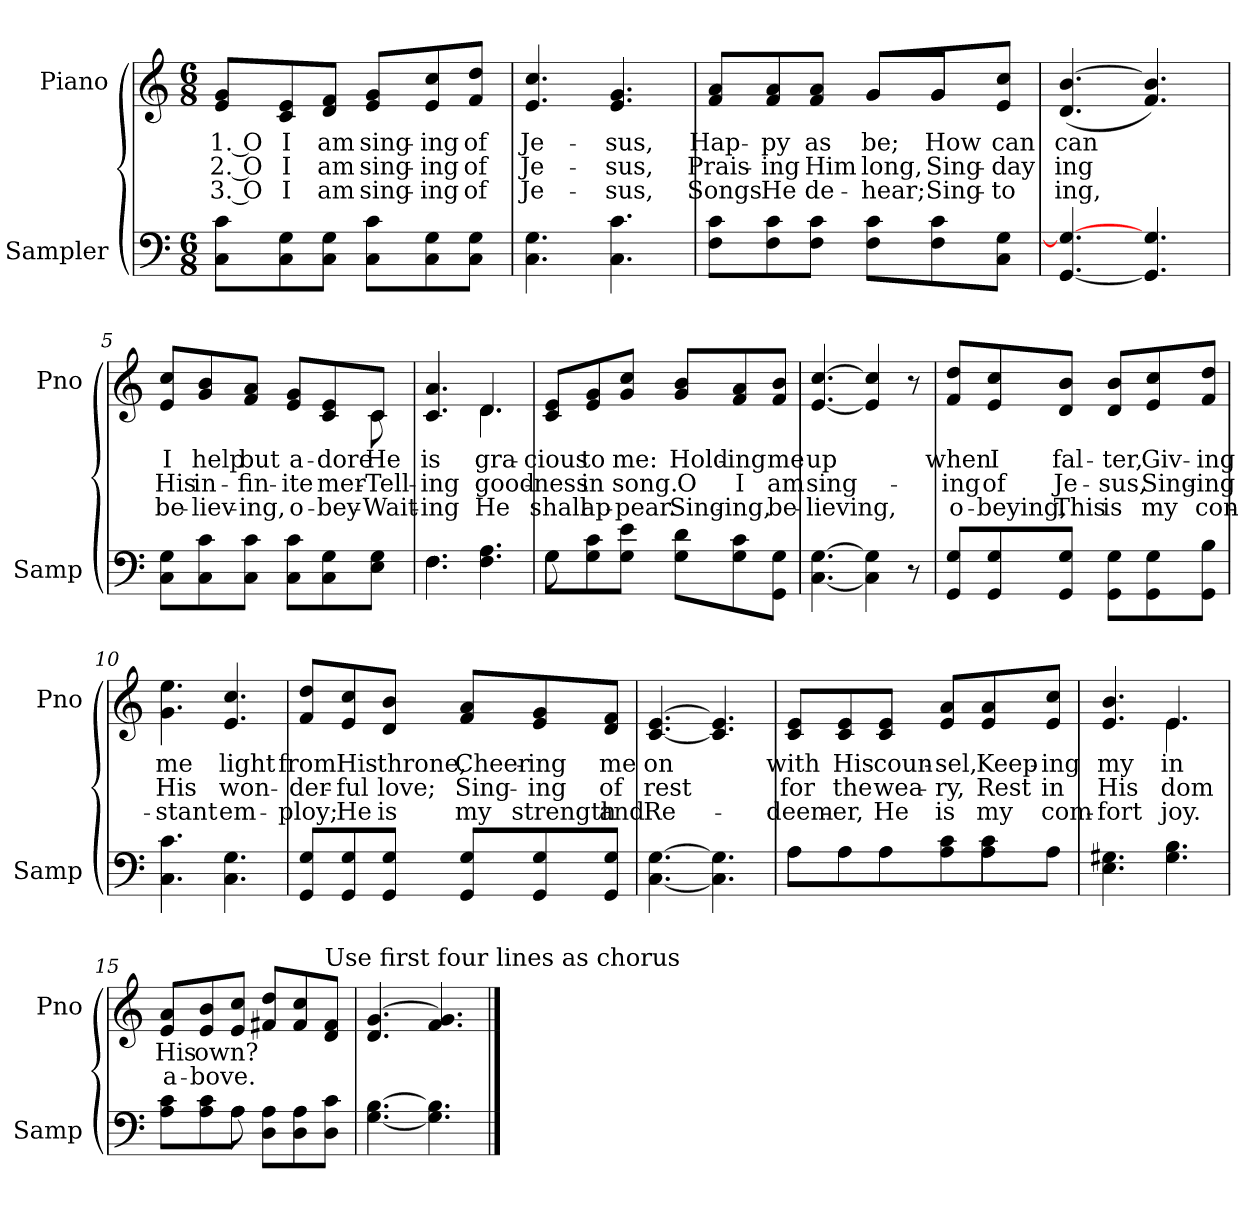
**kern	**kern	**text	**text	**text
*part2	*part1	*part1	*part1	*part1
*staff2	*staff1	*staff1	*staff1	*staff1
*I"Sampler	*I"Piano	*	*	*
*I'Samp	*I'Pno	*	*	*
*clefF4	*clefG2	*	*	*
*M6/8	*M6/8	*	*	*
=1	=1	=1	=1	=1
8C\ 8c\L	8e/ 8g/L	1. O	2. O	3. O
8C\ 8G\	8c/ 8e/	I	I	I
8C\ 8G\J	8d/ 8f/J	am	am	am
8C\ 8c\L	8e/ 8g/L	sing-	sing-	sing-
8C\ 8G\	8e/ 8cc/	-ing	-ing	-ing
8C\ 8G\J	8f/ 8dd/J	of	of	of
=2	=2	=2	=2	=2
4.C 4.G	4.e 4.cc	Je-	Je-	Je-
4.C 4.c	4.e 4.g	-sus,	-sus,	-sus,
=3	=3	=3	=3	=3
*	*^	*	*	*
8F\ 8c\L	8f/ 8a/L	4.ryy	Hap-	Prais-	Songs
8F\ 8c\	8f/ 8a/	.	-py	-ing	He
8F\ 8c\J	8f/ 8a/J	.	as	Him	de-
8F\ 8c\L	8g/L	8g/L	be;	long,	hear;
8F\ 8c\	8g/	8g/J	How	Sing-	Sing-
8C\ 8G\J	8e/ 8cc/J	8ryy	can	day	to
*	*v	*v	*	*	*
=4	=4	=4	=4	=4
[4.GG 4.G_	(4.d [4.b	can	-ing	-ing,
4.GG] 4.G	4.f 4.b])	.	.	.
=5	=5	=5	=5	=5
*	*^	*	*	*
8C\ 8G\L	8e/ 8cc/L	8ryy	I	His	be-
*	*v	*v	*	*	*
8C\ 8c\	8g/ 8b/	help	in-	-liev-
8C\ 8c\J	8f/ 8a/J	but	-fin-	-ing,
8C\ 8c\L	8e/ 8g/L	a-	-ite	o-
8C\ 8G\	8c/ 8e/	-dore	mer-	-bey-
*	*^	*	*	*
8E\ 8G\J	8c/J	8c	He	Tell-	Wait-
=6	=6	=6	=6	=6	=6
*^	*	*	*	*	*
4.F\	4.F	4.c 4.a	4.ryy	is	-ing	-ing
4.F 4.A	4.ryy	4.d/	4.d	gra-	good-	He
*	*	*v	*v	*	*	*
=7	=7	=7	=7	=7	=7
8G\L	8G	8c/ 8e/L	-cious	-ness	shall
8G\ 8c\	2ryy	8e/ 8g/	to	in	ap-
8G\ 8e\J	.	8g/ 8cc/J	me:	song.	-pear.
8G\ 8d\L	.	8g/ 8b/L	Hold-	O	Sing-
8G\ 8c\	.	8f/ 8a/	-ing	I	-ing,
8GG\ 8G\J	8ryy	8f/ 8b/J	me	am	be-
*v	*v	*	*	*	*
=8	=8	=8	=8	=8
[4.C [4.G	[4.e [4.cc	up	sing-	-lieving,
4C] 4G]	4e] 4cc]	.	.	.
8r	8r	.	.	.
=9	=9	=9	=9	=9
8GG/ 8G/L	8f/ 8dd/L	when	-ing	o-
8GG/ 8G/	8e/ 8cc/	I	of	-beying,
8GG/ 8G/J	8d/ 8b/J	fal-	Je-	This
8GG\ 8G\L	8d/ 8b/L	-ter,	-sus,	is
8GG\ 8G\	8e/ 8cc/	Giv-	Sing-	my
8GG\ 8B\J	8f/ 8dd/J	-ing	-ing	con-
=10	=10	=10	=10	=10
4.C 4.c	4.g 4.ee	me	His	-stant
4.C 4.G	4.e 4.cc	light	won-	em-
=11	=11	=11	=11	=11
8GG/ 8G/L	8f/ 8dd/L	from	-der-	-ploy;
8GG/ 8G/	8e/ 8cc/	His	-ful	He
8GG/ 8G/J	8d/ 8b/J	throne,	love;	is
8GG/ 8G/L	8f/ 8a/L	Cheer-	Sing-	my
8GG/ 8G/	8e/ 8g/	-ing	-ing	strength
8GG/ 8G/J	8d/ 8f/J	me	of	and
=12	=12	=12	=12	=12
[4.C [4.G	[4.c [4.e	on	rest	Re-
4.C] 4.G]	4.c] 4.e]	.	.	.
=13	=13	=13	=13	=13
*^	*	*	*	*
8A\L	8A\L	8c/ 8e/L	with	for	-deem-
8A\	8A\J	8c/ 8e/	His	the	-er,
8A\J	8A\L	8c/ 8e/J	coun-	wea-	He
8A\ 8c\L	8ryy	8e/ 8a/L	-sel,	-ry,	is
8A\ 8c\	8A\J	8e/ 8a/	Keep-	Rest	my
8A\J	8ryy	8e/ 8cc/J	-ing	in	com-
*v	*v	*	*	*	*
=14	=14	=14	=14	=14
*	*^	*	*	*
4.E 4.G#X	4.e 4.b	4.ryy	my	His	-fort
4.G# 4.B	4.e/	4.e	in	-dom	joy.
*	*v	*v	*	*	*
=15	=15	=15	=15	=15
*^	*	*	*	*
8A\ 8c\L	4ryy	8e/ 8a/L	His	a-	.
8A\ 8c\	.	8e/ 8b/	own?	-bove.	.
8A\J	8A	8e/ 8cc/J	.	.	.
8D\ 8A\L	4.ryy	8f#X/ 8dd/L	.	.	.
8D\ 8A\	.	8f#/ 8cc/	.	.	.
!	!	!LO:TX:t=Use first four lines as chorus	!	!	!
8D\ 8c\J	.	8d/ 8f#/J	.	.	.
*v	*v	*	*	*	*
=16	=16	=16	=16	=16
[4.G [4.B	4.d [4.g	.	.	.
4.G] 4.B]	4.f 4.g]	.	.	.
==	==	==	==	==
*-	*-	*-	*-	*-
